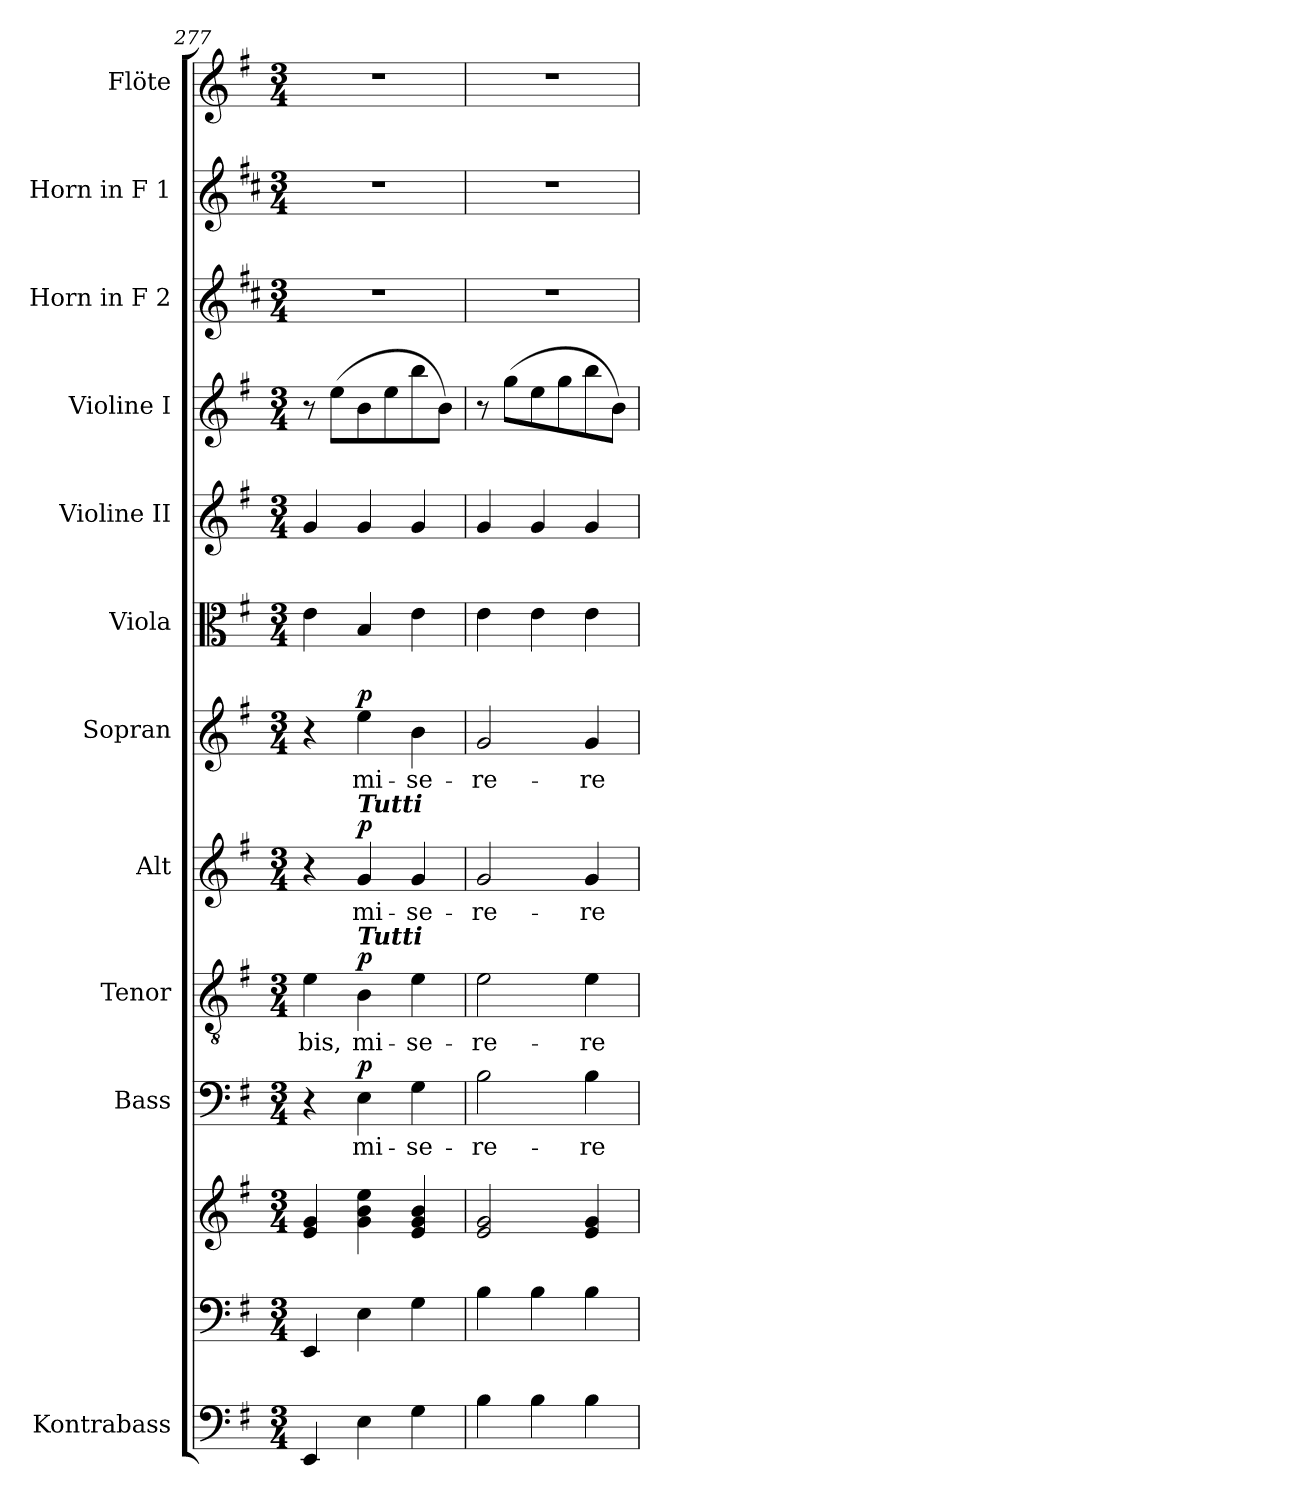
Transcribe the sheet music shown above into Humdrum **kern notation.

**kern	**kern	**kern	**kern	**text	**dynam	**kern	**text	**dynam	**kern	**text	**dynam	**kern	**text	**dynam	**kern	**kern	**kern	**kern	**kern	**kern
*part12	*part11	*part11	*part10	*part10	*part10	*part9	*part9	*part9	*part8	*part8	*part8	*part7	*part7	*part7	*part6	*part5	*part4	*part3	*part2	*part1
*staff13	*staff12	*staff11	*staff10	*staff10	*staff10	*staff9	*staff9	*staff9	*staff8	*staff8	*staff8	*staff7	*staff7	*staff7	*staff6	*staff5	*staff4	*staff3	*staff2	*staff1
*I"Kontrabass	*	*	*I"Bass	*	*	*I"Tenor	*	*	*I"Alt	*	*	*I"Sopran	*	*	*I"Viola	*I"Violine II	*I"Violine I	*I"Horn in F 2	*I"Horn in F 1	*I"Flöte
*I'Kb.	*	*	*I'B.	*	*	*I'T.	*	*	*I'A.	*	*	*I'S.	*	*	*I'Vla.	*I'Vl. II	*I'Vl. I	*	*	*I'Fl.
*clefF4	*clefF4	*clefG2	*clefF4	*	*	*clefGv2	*	*	*clefG2	*	*	*clefG2	*	*	*clefC3	*clefG2	*clefG2	*clefG2	*clefG2	*clefG2
*ITrd7c12	*	*	*	*	*	*	*	*	*	*	*	*	*	*	*	*	*	*ITrd4c7	*ITrd4c7	*
*k[f#]	*k[f#]	*k[f#]	*k[f#]	*	*	*k[f#]	*	*	*k[f#]	*	*	*k[f#]	*	*	*k[f#]	*k[f#]	*k[f#]	*k[f#]	*k[f#]	*k[f#]
*G:	*G:	*G:	*G:	*	*	*G:	*	*	*G:	*	*	*G:	*	*	*G:	*G:	*G:	*G:	*G:	*G:
*M3/4	*M3/4	*M3/4	*M3/4	*	*	*M3/4	*	*	*M3/4	*	*	*M3/4	*	*	*M3/4	*M3/4	*M3/4	*M3/4	*M3/4	*M3/4
=277	=277	=277	=277	=277	=277	=277	=277	=277	=277	=277	=277	=277	=277	=277	=277	=277	=277	=277	=277	=277
!	!	!	!	!	!	!	!LO:LY:b	!	!	!	!	!	!	!	!	!	!	!	!	!
4EEE/	4EE/	4e/ 4g/	4r	.	.	4e\	-bis,	.	4r	.	.	4r	.	.	4e\	4g/	8r	2.r	2.r	2.r
.	.	.	.	.	.	.	.	.	.	.	.	.	.	.	.	.	(>8ee\L	.	.	.
!	!	!	!	!	!	!	!	!	!LO:TX:a:Bi:t=Tutti	!	!	!	!	!	!	!	!	!	!	!
!	!	!	!	!	!	!LO:TX:a:Bi:t=Tutti	!	!	!	!	!	!	!	!	!	!	!	!	!	!
!	!	!	!	!LO:LY:b	!LO:DY:a	!	!LO:LY:b	!LO:DY:a	!	!LO:LY:b	!LO:DY:a	!	!LO:LY:b	!LO:DY:a	!	!	!	!	!	!
4EE\	4E\	4g\ 4b\ 4ee\	4E\	mi-	p	4B\	mi-	p	4g/	mi-	p	4ee\	mi-	p	4B/	4g/	8b\	.	.	.
.	.	.	.	.	.	.	.	.	.	.	.	.	.	.	.	.	8ee\	.	.	.
!	!	!	!	!LO:LY:b	!	!	!LO:LY:b	!	!	!LO:LY:b	!	!	!LO:LY:b	!	!	!	!	!	!	!
4GG\	4G\	4e/ 4g/ 4b/	4G\	-se-	.	4e\	-se-	.	4g/	-se-	.	4b\	-se-	.	4e\	4g/	8bb\	.	.	.
.	.	.	.	.	.	.	.	.	.	.	.	.	.	.	.	.	8b\J)	.	.	.
=278	=278	=278	=278	=278	=278	=278	=278	=278	=278	=278	=278	=278	=278	=278	=278	=278	=278	=278	=278	=278
!	!	!	!	!LO:LY:b	!	!	!LO:LY:b	!	!	!LO:LY:b	!	!	!LO:LY:b	!	!	!	!	!	!	!
4BB\	4B\	2e/ 2g/	2B\	-re-	.	2e\	-re-	.	2g/	-re-	.	2g/	-re-	.	4e\	4g/	8r	2.r	2.r	2.r
.	.	.	.	.	.	.	.	.	.	.	.	.	.	.	.	.	(>8gg\L	.	.	.
4BB\	4B\	.	.	.	.	.	.	.	.	.	.	.	.	.	4e\	4g/	8ee\	.	.	.
.	.	.	.	.	.	.	.	.	.	.	.	.	.	.	.	.	8gg\	.	.	.
!	!	!	!	!LO:LY:b	!	!	!LO:LY:b	!	!	!LO:LY:b	!	!	!LO:LY:b	!	!	!	!	!	!	!
4BB\	4B\	4e/ 4g/	4B\	-re	.	4e\	-re	.	4g/	-re	.	4g/	-re	.	4e\	4g/	8bb\	.	.	.
.	.	.	.	.	.	.	.	.	.	.	.	.	.	.	.	.	8b\J)	.	.	.
=	=	=	=	=	=	=	=	=	=	=	=	=	=	=	=	=	=	=	=	=
*-	*-	*-	*-	*-	*-	*-	*-	*-	*-	*-	*-	*-	*-	*-	*-	*-	*-	*-	*-	*-
